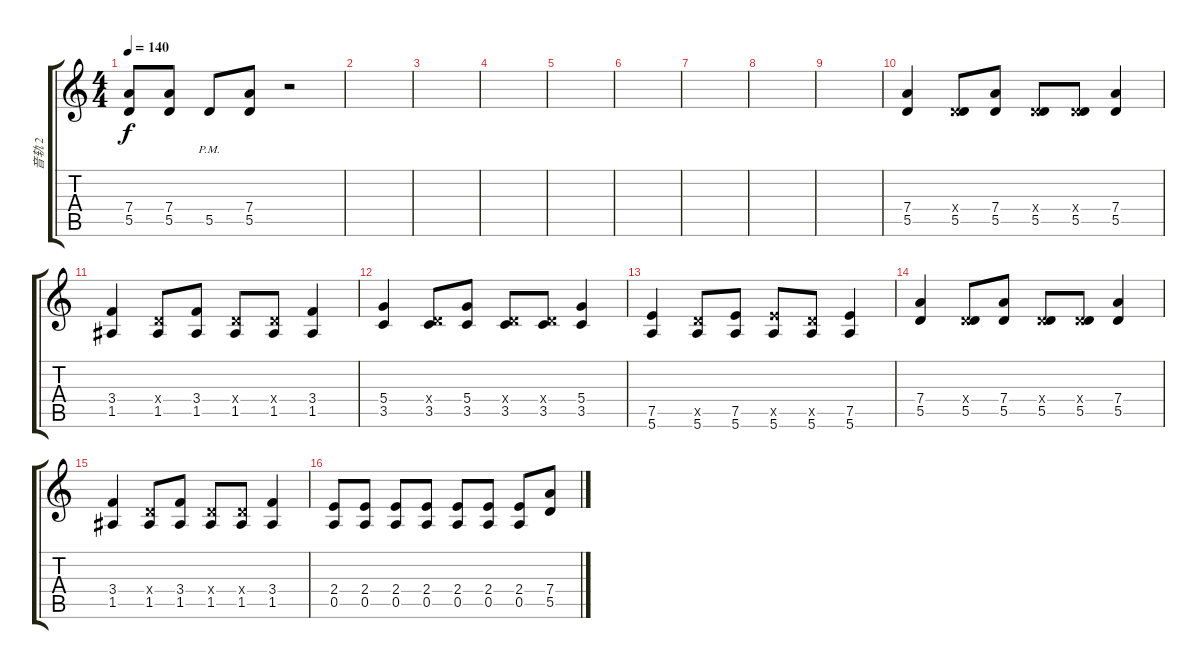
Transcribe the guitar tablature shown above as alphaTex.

\track ("音轨 2" "音轨 2") {instrument overdrivenguitar}
\staff {score tabs}
\tuning (E4 B3 G3 D3 A2 E2) {hide}
\ts (4 4)
\tempo 140
\clef g2
\ks c
(7.4 5.5).8{dy f} (7.4 5.5).8 5.5{pm}.8 (7.4 5.5).8 r.2 |
|
|
|
|
|
|
|
|
(7.4 5.5).4 (0.4{x} 5.5).8 (7.4 5.5).8 (0.4{x} 5.5).8 (0.4{x} 5.5).8 (7.4 5.5).4 |
(3.4 1.5).4 (0.4{x} 1.5).8 (3.4 1.5).8 (0.4{x} 1.5).8 (0.4{x} 1.5).8 (3.4 1.5).4 |
(5.4 3.5).4 (0.4{x} 3.5).8 (5.4 3.5).8 (0.4{x} 3.5).8 (0.4{x} 3.5).8 (5.4 3.5).4 |
(7.5 5.6).4 (5.5{x} 5.6).8 (7.5 5.6).8 (7.5{x} 5.6).8 (5.5{x} 5.6).8 (7.5 5.6).4 |
(7.4 5.5).4 (0.4{x} 5.5).8 (7.4 5.5).8 (0.4{x} 5.5).8 (0.4{x} 5.5).8 (7.4 5.5).4 |
(3.4 1.5).4 (0.4{x} 1.5).8 (3.4 1.5).8 (0.4{x} 1.5).8 (0.4{x} 1.5).8 (3.4 1.5).4 |
(2.4 0.5).8 (2.4 0.5).8 (2.4 0.5).8 (2.4 0.5).8 (2.4 0.5).8 (2.4 0.5).8 (2.4 0.5).8 (7.4 5.5).8
